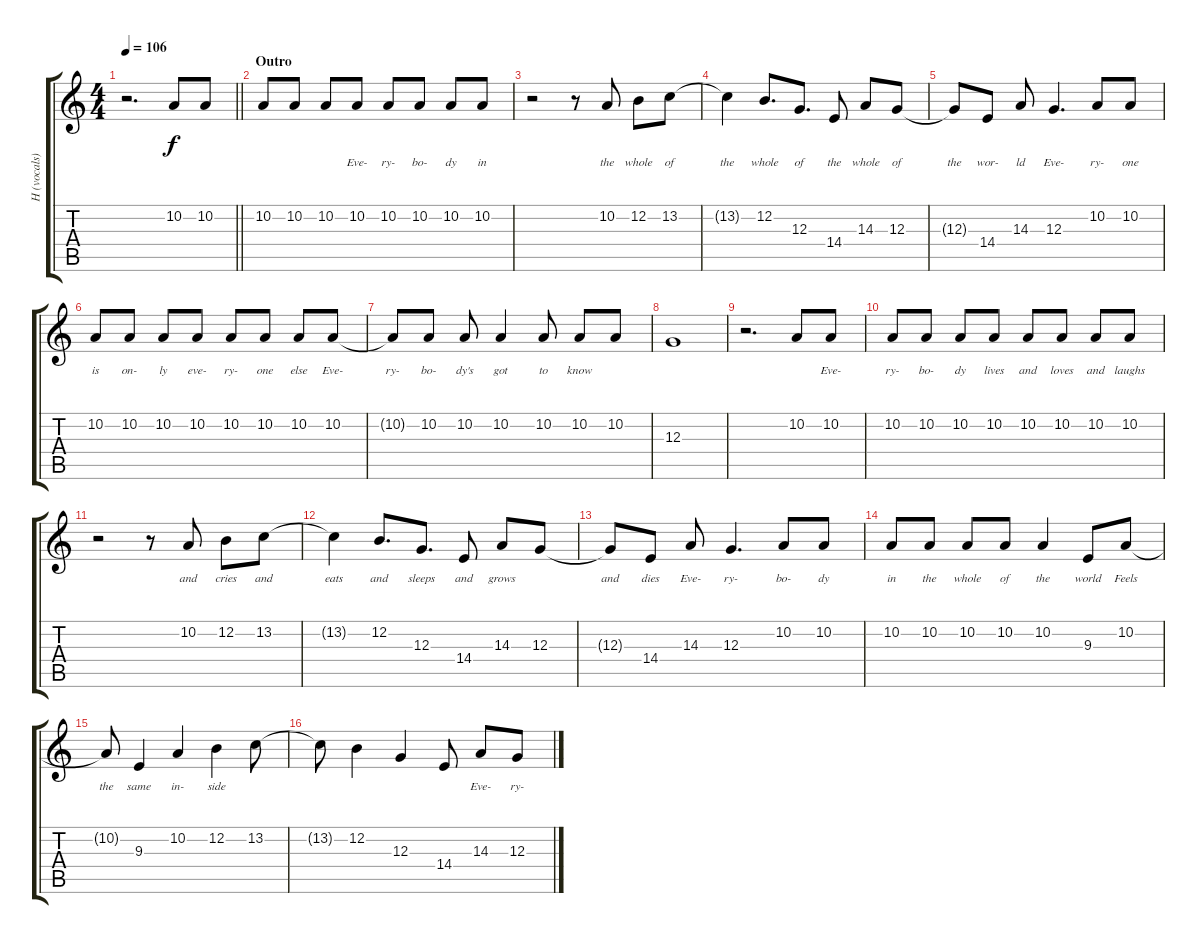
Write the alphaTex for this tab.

\track ("H (vocals)" "H (vocals)") {instrument piccolo}
\staff {score tabs}
\tuning (E4 B3 G3 D3 A2 E2) {hide}
\ts (4 4)
\tempo 106
\clef g2
\barLineRight lightlight
\ks c
r.2{d dy f} 10.2.8{lyrics (0 "") lyrics (1 "") lyrics (2 "") lyrics (3 "") lyrics (4 "")} 10.2.8{lyrics (0 "") lyrics (1 "") lyrics (2 "") lyrics (3 "") lyrics (4 "")} |
\section ("" "Outro")
10.2.8{lyrics (0 "") lyrics (1 "") lyrics (2 "") lyrics (3 "") lyrics (4 "")} 10.2.8{lyrics (0 "") lyrics (1 "") lyrics (2 "") lyrics (3 "") lyrics (4 "")} 10.2.8{lyrics (0 "") lyrics (1 "") lyrics (2 "") lyrics (3 "") lyrics (4 "")} 10.2.8{lyrics (0 "Eve-") lyrics (1 "") lyrics (2 "") lyrics (3 "") lyrics (4 "")} 10.2.8{lyrics (0 "ry-") lyrics (1 "") lyrics (2 "") lyrics (3 "") lyrics (4 "")} 10.2.8{lyrics (0 "bo-") lyrics (1 "") lyrics (2 "") lyrics (3 "") lyrics (4 "")} 10.2.8{lyrics (0 "dy") lyrics (1 "") lyrics (2 "") lyrics (3 "") lyrics (4 "")} 10.2.8{lyrics (0 "in") lyrics (1 "") lyrics (2 "") lyrics (3 "") lyrics (4 "")} |
r.2 r.8 10.2.8{lyrics (0 "the") lyrics (1 "") lyrics (2 "") lyrics (3 "") lyrics (4 "")} 12.2.8{lyrics (0 "whole") lyrics (1 "") lyrics (2 "") lyrics (3 "") lyrics (4 "")} 13.2.8{lyrics (0 "of") lyrics (1 "") lyrics (2 "") lyrics (3 "") lyrics (4 "")} |
13.2{t}.4{lyrics (0 "the") lyrics (1 "") lyrics (2 "") lyrics (3 "") lyrics (4 "")} 12.2.8{d lyrics (0 "whole") lyrics (1 "") lyrics (2 "") lyrics (3 "") lyrics (4 "")} 12.3.8{d lyrics (0 "of") lyrics (1 "") lyrics (2 "") lyrics (3 "") lyrics (4 "")} 14.4.8{lyrics (0 "the") lyrics (1 "") lyrics (2 "") lyrics (3 "") lyrics (4 "")} 14.3.8{lyrics (0 "whole") lyrics (1 "") lyrics (2 "") lyrics (3 "") lyrics (4 "")} 12.3.8{lyrics (0 "of") lyrics (1 "") lyrics (2 "") lyrics (3 "") lyrics (4 "")} |
12.3{t}.8{lyrics (0 "the") lyrics (1 "") lyrics (2 "") lyrics (3 "") lyrics (4 "")} 14.4.8{lyrics (0 "wor-") lyrics (1 "") lyrics (2 "") lyrics (3 "") lyrics (4 "")} 14.3.8{lyrics (0 "ld") lyrics (1 "") lyrics (2 "") lyrics (3 "") lyrics (4 "")} 12.3.4{d lyrics (0 "Eve-") lyrics (1 "") lyrics (2 "") lyrics (3 "") lyrics (4 "")} 10.2.8{lyrics (0 "ry-") lyrics (1 "") lyrics (2 "") lyrics (3 "") lyrics (4 "")} 10.2.8{lyrics (0 "one") lyrics (1 "") lyrics (2 "") lyrics (3 "") lyrics (4 "")} |
10.2.8{lyrics (0 "is") lyrics (1 "") lyrics (2 "") lyrics (3 "") lyrics (4 "")} 10.2.8{lyrics (0 "on-") lyrics (1 "") lyrics (2 "") lyrics (3 "") lyrics (4 "")} 10.2.8{lyrics (0 "ly") lyrics (1 "") lyrics (2 "") lyrics (3 "") lyrics (4 "")} 10.2.8{lyrics (0 "eve-") lyrics (1 "") lyrics (2 "") lyrics (3 "") lyrics (4 "")} 10.2.8{lyrics (0 "ry-") lyrics (1 "") lyrics (2 "") lyrics (3 "") lyrics (4 "")} 10.2.8{lyrics (0 "one") lyrics (1 "") lyrics (2 "") lyrics (3 "") lyrics (4 "")} 10.2.8{lyrics (0 "else") lyrics (1 "") lyrics (2 "") lyrics (3 "") lyrics (4 "")} 10.2.8{lyrics (0 "Eve-") lyrics (1 "") lyrics (2 "") lyrics (3 "") lyrics (4 "")} |
10.2{t}.8{lyrics (0 "ry-") lyrics (1 "") lyrics (2 "") lyrics (3 "") lyrics (4 "")} 10.2.8{lyrics (0 "bo-") lyrics (1 "") lyrics (2 "") lyrics (3 "") lyrics (4 "")} 10.2.8{lyrics (0 "dy's") lyrics (1 "") lyrics (2 "") lyrics (3 "") lyrics (4 "")} 10.2.4{lyrics (0 "got") lyrics (1 "") lyrics (2 "") lyrics (3 "") lyrics (4 "")} 10.2.8{lyrics (0 "to") lyrics (1 "") lyrics (2 "") lyrics (3 "") lyrics (4 "")} 10.2.8{lyrics (0 "know") lyrics (1 "") lyrics (2 "") lyrics (3 "") lyrics (4 "")} 10.2.8{lyrics (0 "") lyrics (1 "") lyrics (2 "") lyrics (3 "") lyrics (4 "")} |
12.3.1{lyrics (0 "") lyrics (1 "") lyrics (2 "") lyrics (3 "") lyrics (4 "")} |
r.2{d} 10.2.8{lyrics (0 "") lyrics (1 "") lyrics (2 "") lyrics (3 "") lyrics (4 "")} 10.2.8{lyrics (0 "Eve-") lyrics (1 "") lyrics (2 "") lyrics (3 "") lyrics (4 "")} |
10.2.8{lyrics (0 "ry-") lyrics (1 "") lyrics (2 "") lyrics (3 "") lyrics (4 "")} 10.2.8{lyrics (0 "bo-") lyrics (1 "") lyrics (2 "") lyrics (3 "") lyrics (4 "")} 10.2.8{lyrics (0 "dy") lyrics (1 "") lyrics (2 "") lyrics (3 "") lyrics (4 "")} 10.2.8{lyrics (0 "lives") lyrics (1 "") lyrics (2 "") lyrics (3 "") lyrics (4 "")} 10.2.8{lyrics (0 "and") lyrics (1 "") lyrics (2 "") lyrics (3 "") lyrics (4 "")} 10.2.8{lyrics (0 "loves") lyrics (1 "") lyrics (2 "") lyrics (3 "") lyrics (4 "")} 10.2.8{lyrics (0 "and") lyrics (1 "") lyrics (2 "") lyrics (3 "") lyrics (4 "")} 10.2.8{lyrics (0 "laughs") lyrics (1 "") lyrics (2 "") lyrics (3 "") lyrics (4 "")} |
r.2 r.8 10.2.8{lyrics (0 "and") lyrics (1 "") lyrics (2 "") lyrics (3 "") lyrics (4 "")} 12.2.8{lyrics (0 "cries") lyrics (1 "") lyrics (2 "") lyrics (3 "") lyrics (4 "")} 13.2.8{lyrics (0 "and") lyrics (1 "") lyrics (2 "") lyrics (3 "") lyrics (4 "")} |
13.2{t}.4{lyrics (0 "eats") lyrics (1 "") lyrics (2 "") lyrics (3 "") lyrics (4 "")} 12.2.8{d lyrics (0 "and") lyrics (1 "") lyrics (2 "") lyrics (3 "") lyrics (4 "")} 12.3.8{d lyrics (0 "sleeps") lyrics (1 "") lyrics (2 "") lyrics (3 "") lyrics (4 "")} 14.4.8{lyrics (0 "and") lyrics (1 "") lyrics (2 "") lyrics (3 "") lyrics (4 "")} 14.3.8{lyrics (0 "grows") lyrics (1 "") lyrics (2 "") lyrics (3 "") lyrics (4 "")} 12.3.8{lyrics (0 "") lyrics (1 "") lyrics (2 "") lyrics (3 "") lyrics (4 "")} |
12.3{t}.8{lyrics (0 "and") lyrics (1 "") lyrics (2 "") lyrics (3 "") lyrics (4 "")} 14.4.8{lyrics (0 "dies") lyrics (1 "") lyrics (2 "") lyrics (3 "") lyrics (4 "")} 14.3.8{lyrics (0 "Eve-") lyrics (1 "") lyrics (2 "") lyrics (3 "") lyrics (4 "")} 12.3.4{d lyrics (0 "ry-") lyrics (1 "") lyrics (2 "") lyrics (3 "") lyrics (4 "")} 10.2.8{lyrics (0 "bo-") lyrics (1 "") lyrics (2 "") lyrics (3 "") lyrics (4 "")} 10.2.8{lyrics (0 "dy") lyrics (1 "") lyrics (2 "") lyrics (3 "") lyrics (4 "")} |
10.2.8{lyrics (0 "in") lyrics (1 "") lyrics (2 "") lyrics (3 "") lyrics (4 "")} 10.2.8{lyrics (0 "the") lyrics (1 "") lyrics (2 "") lyrics (3 "") lyrics (4 "")} 10.2.8{lyrics (0 "whole") lyrics (1 "") lyrics (2 "") lyrics (3 "") lyrics (4 "")} 10.2.8{lyrics (0 "of") lyrics (1 "") lyrics (2 "") lyrics (3 "") lyrics (4 "")} 10.2.4{lyrics (0 "the") lyrics (1 "") lyrics (2 "") lyrics (3 "") lyrics (4 "")} 9.3.8{lyrics (0 "world") lyrics (1 "") lyrics (2 "") lyrics (3 "") lyrics (4 "")} 10.2.8{lyrics (0 "Feels") lyrics (1 "") lyrics (2 "") lyrics (3 "") lyrics (4 "")} |
10.2{t}.8{lyrics (0 "the") lyrics (1 "") lyrics (2 "") lyrics (3 "") lyrics (4 "")} 9.3.4{lyrics (0 "same") lyrics (1 "") lyrics (2 "") lyrics (3 "") lyrics (4 "")} 10.2.4{lyrics (0 "in-") lyrics (1 "") lyrics (2 "") lyrics (3 "") lyrics (4 "")} 12.2.4{lyrics (0 "side") lyrics (1 "") lyrics (2 "") lyrics (3 "") lyrics (4 "")} 13.2.8{lyrics (0 "") lyrics (1 "") lyrics (2 "") lyrics (3 "") lyrics (4 "")} |
13.2{t}.8{lyrics (0 "") lyrics (1 "") lyrics (2 "") lyrics (3 "") lyrics (4 "")} 12.2.4{lyrics (0 "") lyrics (1 "") lyrics (2 "") lyrics (3 "") lyrics (4 "")} 12.3.4{lyrics (0 "") lyrics (1 "") lyrics (2 "") lyrics (3 "") lyrics (4 "")} 14.4.8{lyrics (0 "") lyrics (1 "") lyrics (2 "") lyrics (3 "") lyrics (4 "")} 14.3.8{lyrics (0 "Eve-") lyrics (1 "") lyrics (2 "") lyrics (3 "") lyrics (4 "")} 12.3.8{lyrics (0 "ry-") lyrics (1 "") lyrics (2 "") lyrics (3 "") lyrics (4 "")}
